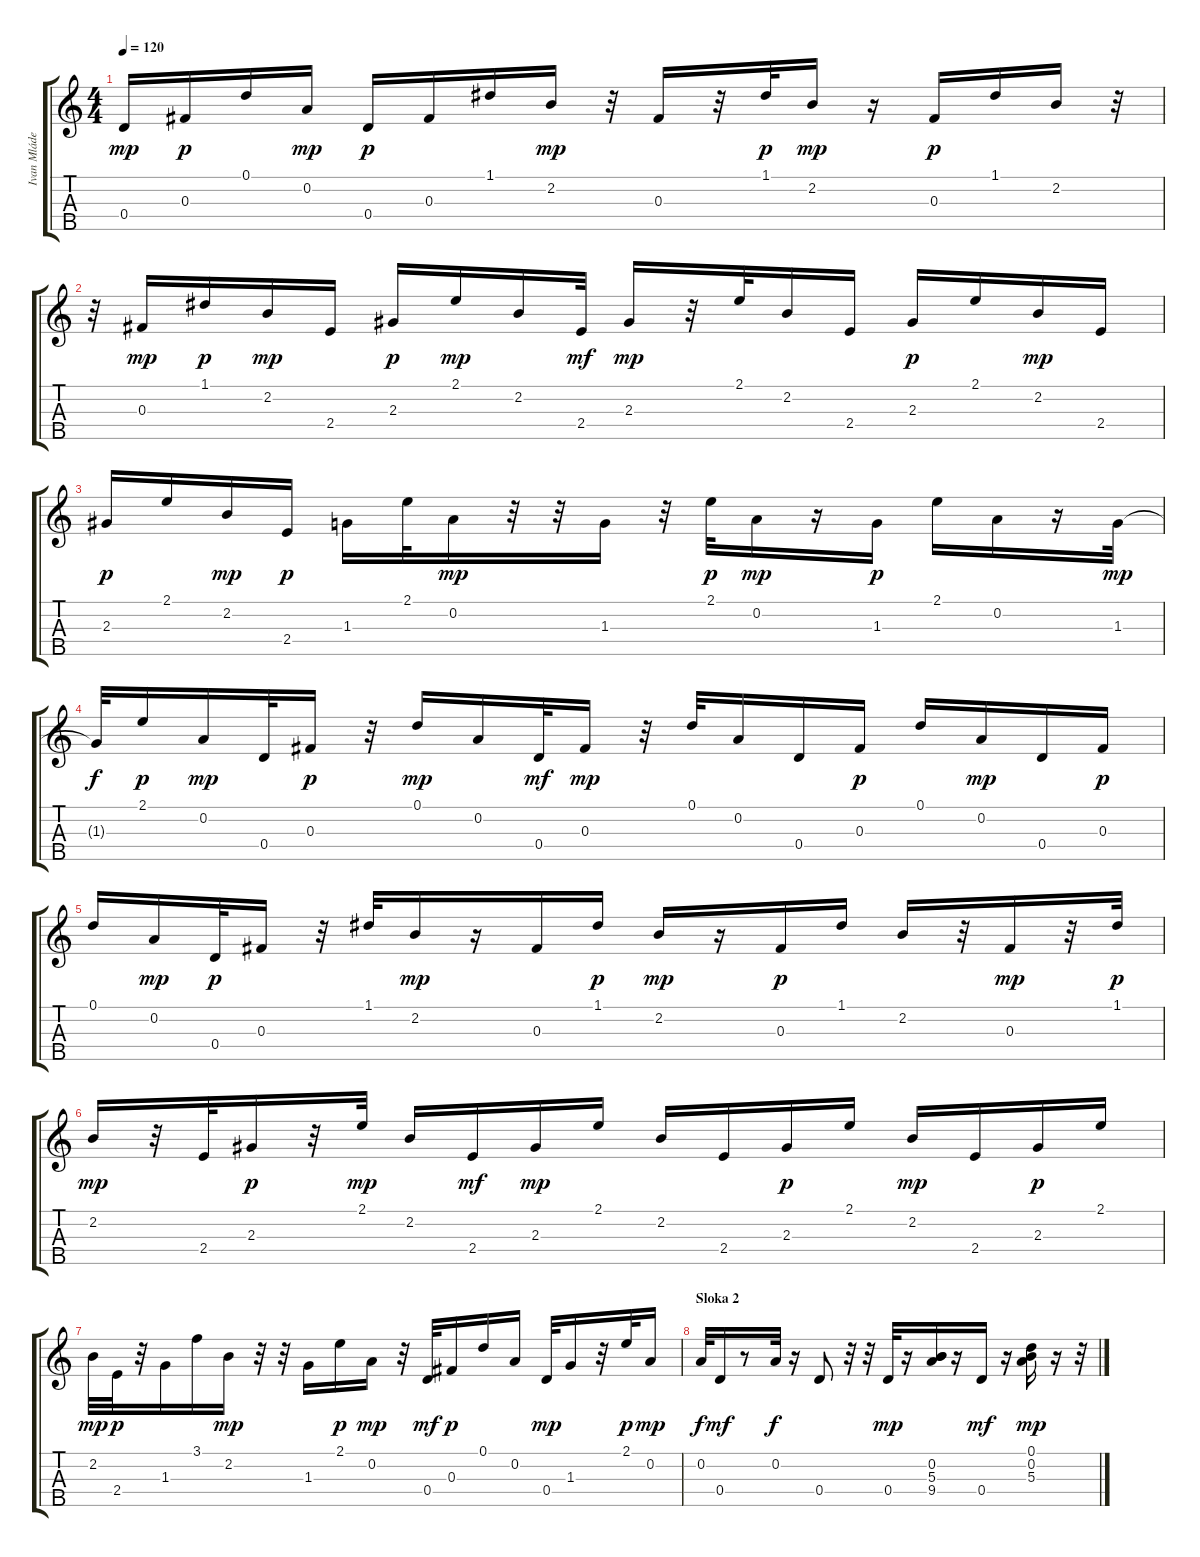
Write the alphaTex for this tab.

\track ("Ivan Mládek Banjo" "Ivan Mláde") {instrument banjo}
\staff {score tabs}
\tuning (D4 A3 Gb3 D3 A4) {hide}
\displaytranspose 12
\ts (4 4)
\tempo 120
\clef g2
\ks c
0.4.16{dy mp} 0.3.16{dy p} 0.1.16 0.2.16{dy mp} 0.4.16{dy p} 0.3.16 1.1.16 2.2.16{dy mp} r.32 0.3.16 r.32 1.1.32{dy p} 2.2.16{dy mp} r.16 0.3.16{dy p} 1.1.16 2.2.16 r.32 |
r.32 0.3.16{dy mp} 1.1.16{dy p} 2.2.16{dy mp} 2.4.16 2.3.16{dy p} 2.1.16{dy mp} 2.2.16 2.4.32{dy mf} 2.3.16{dy mp} r.32 2.1.32 2.2.16 2.4.16 2.3.16{dy p} 2.1.16 2.2.16{dy mp} 2.4.16 |
2.3.16{dy p} 2.1.16 2.2.16{dy mp} 2.4.16{dy p} 1.3.16 2.1.32 0.2.16{dy mp} r.32 r.32 1.3.16 r.32 2.1.32{dy p} 0.2.16{dy mp} r.16 1.3.16{dy p} 2.1.16 0.2.16 r.16 1.3.32{dy mp} |
1.3{t}.32{dy f} 2.1.16{dy p} 0.2.16{dy mp} 0.4.32 0.3.16{dy p} r.32 0.1.16{dy mp} 0.2.16 0.4.32{dy mf} 0.3.16{dy mp} r.32 0.1.32 0.2.16 0.4.16 0.3.16{dy p} 0.1.16 0.2.16{dy mp} 0.4.16 0.3.16{dy p} |
0.1.16 0.2.16{dy mp} 0.4.32{dy p} 0.3.16 r.32 1.1.32 2.2.16{dy mp} r.16 0.3.16 1.1.16{dy p} 2.2.16{dy mp} r.16 0.3.16{dy p} 1.1.16 2.2.16 r.32 0.3.16{dy mp} r.32 1.1.32{dy p} |
2.2.16{dy mp} r.32 2.4.32 2.3.16{dy p} r.32 2.1.32{dy mp} 2.2.16 2.4.16{dy mf} 2.3.16{dy mp} 2.1.16 2.2.16 2.4.16 2.3.16{dy p} 2.1.16 2.2.16{dy mp} 2.4.16 2.3.16{dy p} 2.1.16 |
2.2.32{dy mp} 2.4.32{dy p} r.32 1.3.16 3.1.16 2.2.16{dy mp} r.32 r.32 1.3.16 2.1.16{dy p} 0.2.16{dy mp} r.32 0.4.32{dy mf} 0.3.16{dy p} 0.1.16 0.2.16 0.4.32{dy mp} 1.3.16 r.32 2.1.32{dy p} 0.2.16{dy mp} |
\section ("" "Sloka 2")
0.2.32{dy f} 0.4.16{dy mf} r.8 0.2.32{dy f} r.16 0.4.8 r.32 r.32 0.4.32{dy mp} r.16 (0.2 5.3 9.4).16 r.16 0.4.16{dy mf} r.16 (0.1 0.2 5.3).16{dy mp} r.16 r.32
